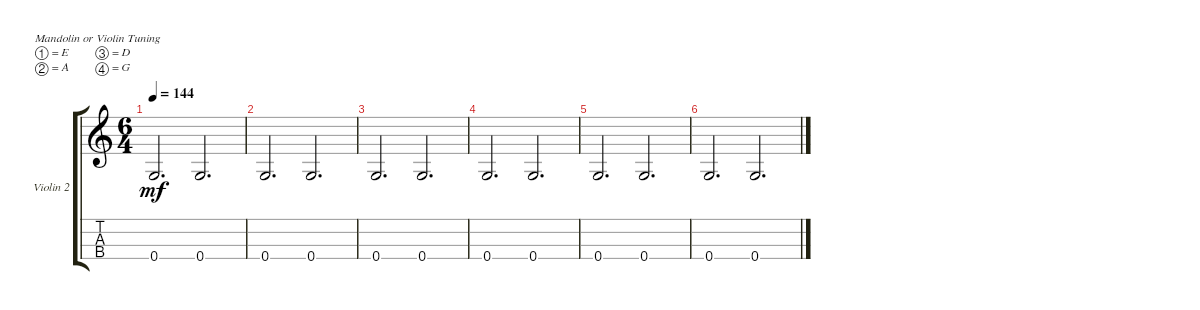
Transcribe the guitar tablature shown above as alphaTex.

\defaultSystemsLayout 4
\bracketExtendMode groupsimilarinstruments
\firstSystemTrackNameOrientation horizontal
\otherSystemsTrackNameOrientation horizontal
\track ("Violin 2" "Violin 2") {instrument violin}
\staff {score tabs}
\tuning (E5 A4 D4 G3)
\ts (6 4)
\tempo 144
\clef g2
\ks c
0.4.2{d dy mf} 0.4.2{d} |
0.4.2{d} 0.4.2{d} |
0.4.2{d} 0.4.2{d} |
0.4.2{d} 0.4.2{d} |
0.4.2{d} 0.4.2{d} |
0.4.2{d} 0.4.2{d}
